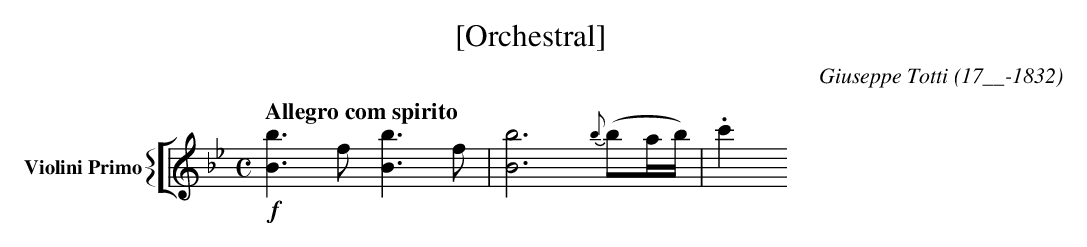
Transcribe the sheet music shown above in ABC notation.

X:1
T:[Orchestral]
C:Giuseppe Totti (17__-1832)
M:C
L:1/4
K:Bb
V: 5 clef=treble name="Violini Primo" sname="Vl.I"
%%staves [{ 5 }]
[Q:"Allegro com spirito"]  !f! [Bb]>f[Bb]>f | [Bb]3 {b}(b/a//b//) | .c'  \
